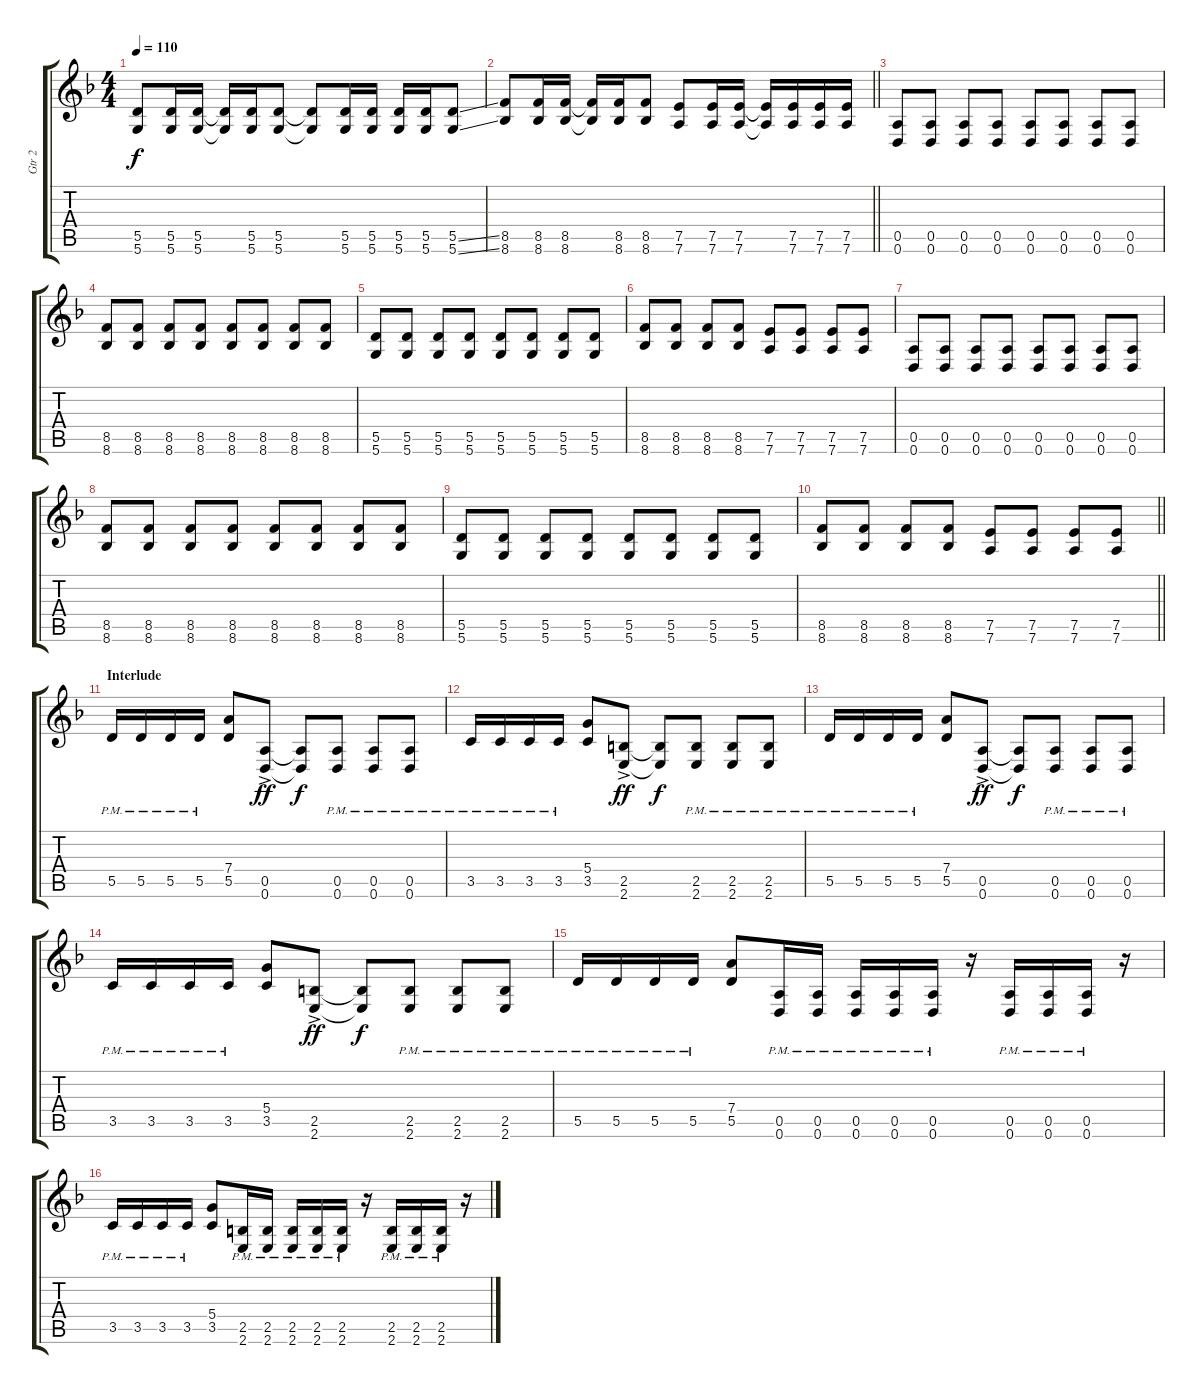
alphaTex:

\track ("Gtr 2" "Gtr 2") {instrument distortionguitar}
\staff {score tabs}
\tuning (E4 B3 G3 D3 A2 D2) {hide}
\ts (4 4)
\tempo 110
\clef g2
\ks f
(5.5 5.6).8{dy f} (5.5 5.6).16 (5.5 5.6).16 (5.5{t} 5.6{t}).16 (5.5 5.6).16 (5.5 5.6).8 (5.5{t} 5.6{t}).8 (5.5 5.6).16 (5.5 5.6).16 (5.5 5.6).16 (5.5 5.6).16 (5.5{ss} 5.6{ss}).8 |
\barLineRight lightlight
(8.5 8.6).8 (8.5 8.6).16 (8.5 8.6).16 (8.5{t} 8.6{t}).16 (8.5 8.6).16 (8.5 8.6).8 (7.5 7.6).8 (7.5 7.6).16 (7.5 7.6).16 (7.5{t} 7.6{t}).16 (7.5 7.6).16 (7.5 7.6).16 (7.5 7.6).16 |
(0.5 0.6).8 (0.5 0.6).8 (0.5 0.6).8 (0.5 0.6).8 (0.5 0.6).8 (0.5 0.6).8 (0.5 0.6).8 (0.5 0.6).8 |
(8.5 8.6).8 (8.5 8.6).8 (8.5 8.6).8 (8.5 8.6).8 (8.5 8.6).8 (8.5 8.6).8 (8.5 8.6).8 (8.5 8.6).8 |
(5.5 5.6).8 (5.5 5.6).8 (5.5 5.6).8 (5.5 5.6).8 (5.5 5.6).8 (5.5 5.6).8 (5.5 5.6).8 (5.5 5.6).8 |
(8.5 8.6).8 (8.5 8.6).8 (8.5 8.6).8 (8.5 8.6).8 (7.5 7.6).8 (7.5 7.6).8 (7.5 7.6).8 (7.5 7.6).8 |
(0.5 0.6).8 (0.5 0.6).8 (0.5 0.6).8 (0.5 0.6).8 (0.5 0.6).8 (0.5 0.6).8 (0.5 0.6).8 (0.5 0.6).8 |
(8.5 8.6).8 (8.5 8.6).8 (8.5 8.6).8 (8.5 8.6).8 (8.5 8.6).8 (8.5 8.6).8 (8.5 8.6).8 (8.5 8.6).8 |
(5.5 5.6).8 (5.5 5.6).8 (5.5 5.6).8 (5.5 5.6).8 (5.5 5.6).8 (5.5 5.6).8 (5.5 5.6).8 (5.5 5.6).8 |
\barLineRight lightlight
(8.5 8.6).8 (8.5 8.6).8 (8.5 8.6).8 (8.5 8.6).8 (7.5 7.6).8 (7.5 7.6).8 (7.5 7.6).8 (7.5 7.6).8 |
\section ("" "Interlude")
5.5{pm}.16 5.5{pm}.16 5.5{pm}.16 5.5{pm}.16 (7.4 5.5).8 (0.5{ac} 0.6{ac}).8{dy ff} (0.5{t} 0.6{t}).8{dy f} (0.5{pm} 0.6{pm}).8 (0.5{pm} 0.6{pm}).8 (0.5{pm} 0.6{pm}).8 |
3.5{pm}.16 3.5{pm}.16 3.5{pm}.16 3.5{pm}.16 (5.4 3.5).8 (2.5{ac} 2.6{ac}).8{dy ff} (2.5{t} 2.6{t}).8{dy f} (2.5{pm} 2.6{pm}).8 (2.5{pm} 2.6{pm}).8 (2.5{pm} 2.6{pm}).8 |
5.5{pm}.16 5.5{pm}.16 5.5{pm}.16 5.5{pm}.16 (7.4 5.5).8 (0.5{ac} 0.6{ac}).8{dy ff} (0.5{t} 0.6{t}).8{dy f} (0.5{pm} 0.6{pm}).8 (0.5{pm} 0.6{pm}).8 (0.5{pm} 0.6{pm}).8 |
3.5{pm}.16 3.5{pm}.16 3.5{pm}.16 3.5{pm}.16 (5.4 3.5).8 (2.5{ac} 2.6{ac}).8{dy ff} (2.5{t} 2.6{t}).8{dy f} (2.5{pm} 2.6{pm}).8 (2.5{pm} 2.6{pm}).8 (2.5{pm} 2.6{pm}).8 |
5.5{pm}.16 5.5{pm}.16 5.5{pm}.16 5.5{pm}.16 (7.4 5.5).8 (0.5{pm} 0.6{pm}).16 (0.5{pm} 0.6{pm}).16 (0.5{pm} 0.6{pm}).16 (0.5{pm} 0.6{pm}).16 (0.5{pm} 0.6{pm}).16 r.16 (0.5{pm} 0.6{pm}).16 (0.5{pm} 0.6{pm}).16 (0.5{pm} 0.6{pm}).16 r.16 |
3.5{pm}.16 3.5{pm}.16 3.5{pm}.16 3.5{pm}.16 (5.4 3.5).8 (2.5{pm} 2.6{pm}).16 (2.5{pm} 2.6{pm}).16 (2.5{pm} 2.6{pm}).16 (2.5{pm} 2.6{pm}).16 (2.5{pm} 2.6{pm}).16 r.16 (2.5{pm} 2.6{pm}).16 (2.5{pm} 2.6{pm}).16 (2.5{pm} 2.6{pm}).16 r.16
